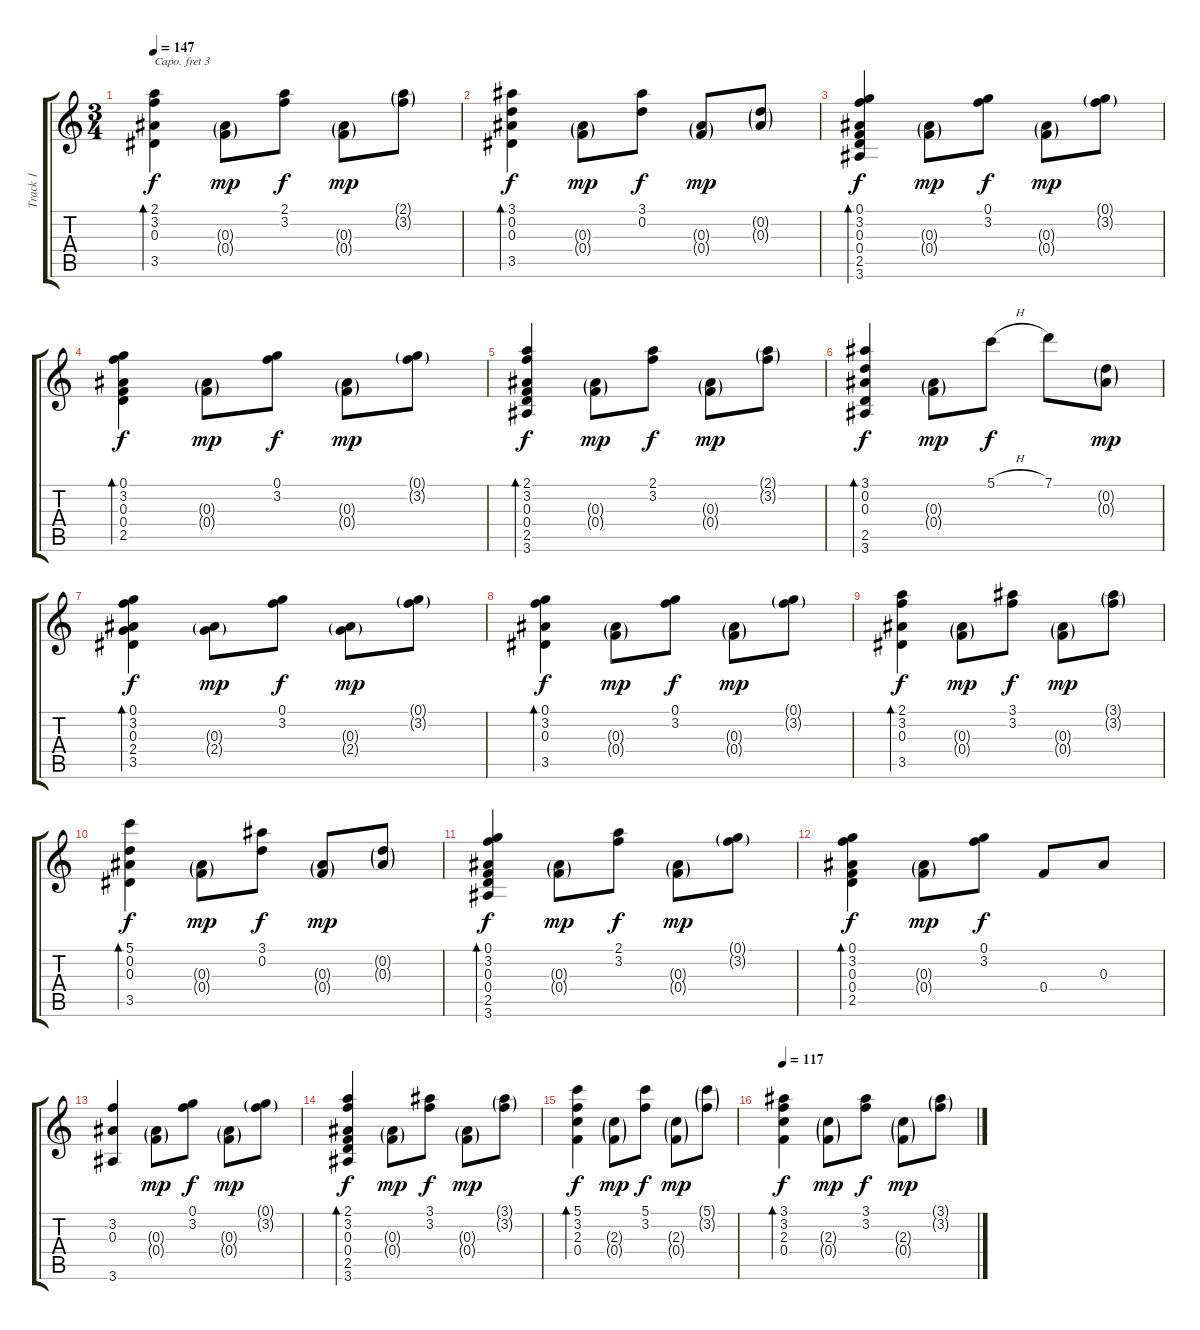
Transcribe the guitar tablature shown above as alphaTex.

\track ("Track 1" "Track 1") {instrument acousticguitarsteel}
\staff {score tabs}
\capo 3
\tuning (E4 B3 G3 D3 A2 E2) {hide}
\ts (3 4)
\tempo 147
\clef g2
\ks c
(2.1 3.2 0.3 3.5).4{bd 60 dy f} (0.3{g} 0.4{g}).8{dy mp} (2.1 3.2).8{dy f} (0.3{g} 0.4{g}).8{dy mp} (2.1{g} 3.2{g}).8 |
(3.1 0.2 0.3 3.5).4{bd 60 dy f} (0.3{g} 0.4{g}).8{dy mp} (3.1 0.2).8{dy f} (0.3{g} 0.4{g}).8{dy mp} (0.2{g} 0.3{g}).8 |
(0.1 3.2 0.3 0.4 2.5 3.6).4{bd 60 dy f} (0.3{g} 0.4{g}).8{dy mp} (0.1 3.2).8{dy f} (0.3{g} 0.4{g}).8{dy mp} (0.1{g} 3.2{g}).8 |
(0.1 3.2 0.3 0.4 2.5).4{bd 60 dy f} (0.3{g} 0.4{g}).8{dy mp} (0.1 3.2).8{dy f} (0.3{g} 0.4{g}).8{dy mp} (0.1{g} 3.2{g}).8 |
(2.1 3.2 0.3 0.4 2.5 3.6).4{bd 60 dy f} (0.3{g} 0.4{g}).8{dy mp} (2.1 3.2).8{dy f} (0.3{g} 0.4{g}).8{dy mp} (2.1{g} 3.2{g}).8 |
(3.1 0.2 0.3 2.5 3.6).4{bd 60 dy f} (0.3{g} 0.4{g}).8{dy mp} 5.1{h}.8{dy f} 7.1.8 (0.2{g} 0.3{g}).8{dy mp} |
(0.1 3.2 0.3 2.4 3.5).4{bd 60 dy f} (0.3{g} 2.4{g}).8{dy mp} (0.1 3.2).8{dy f} (0.3{g} 2.4{g}).8{dy mp} (0.1{g} 3.2{g}).8 |
(0.1 3.2 0.3 3.5).4{bd 60 dy f} (0.3{g} 0.4{g}).8{dy mp} (0.1 3.2).8{dy f} (0.3{g} 0.4{g}).8{dy mp} (0.1{g} 3.2{g}).8 |
(2.1 3.2 0.3 3.5).4{bd 60 dy f} (0.3{g} 0.4{g}).8{dy mp} (3.1 3.2).8{dy f} (0.3{g} 0.4{g}).8{dy mp} (3.1{g} 3.2{g}).8 |
(5.1 0.2 0.3 3.5).4{bd 60 dy f} (0.3{g} 0.4{g}).8{dy mp} (3.1 0.2).8{dy f} (0.3{g} 0.4{g}).8{dy mp} (0.2{g} 0.3{g}).8 |
(0.1 3.2 0.3 0.4 2.5 3.6).4{bd 60 dy f} (0.3{g} 0.4{g}).8{dy mp} (2.1 3.2).8{dy f} (0.3{g} 0.4{g}).8{dy mp} (0.1{g} 3.2{g}).8 |
(0.1 3.2 0.3 0.4 2.5).4{bd 60 dy f} (0.3{g} 0.4{g}).8{dy mp} (0.1 3.2).8{dy f} 0.4.8 0.3.8 |
(3.2 0.3 3.6).4 (0.3{g} 0.4{g}).8{dy mp} (0.1 3.2).8{dy f} (0.3{g} 0.4{g}).8{dy mp} (0.1{g} 3.2{g}).8 |
(2.1 3.2 0.3 0.4 2.5 3.6).4{bd 60 dy f} (0.3{g} 0.4{g}).8{dy mp} (3.1 3.2).8{dy f} (0.3{g} 0.4{g}).8{dy mp} (3.1{g} 3.2{g}).8 |
(5.1 3.2 2.3 0.4).4{bd 60 dy f} (2.3{g} 0.4{g}).8{dy mp} (5.1 3.2).8{dy f} (2.3{g} 0.4{g}).8{dy mp} (5.1{g} 3.2{g}).8 |
\tempo 117
(3.1 3.2 2.3 0.4).4{bd 60 dy f} (2.3{g} 0.4{g}).8{dy mp} (3.1 3.2).8{dy f} (2.3{g} 0.4{g}).8{dy mp} (3.1{g} 3.2{g}).8
